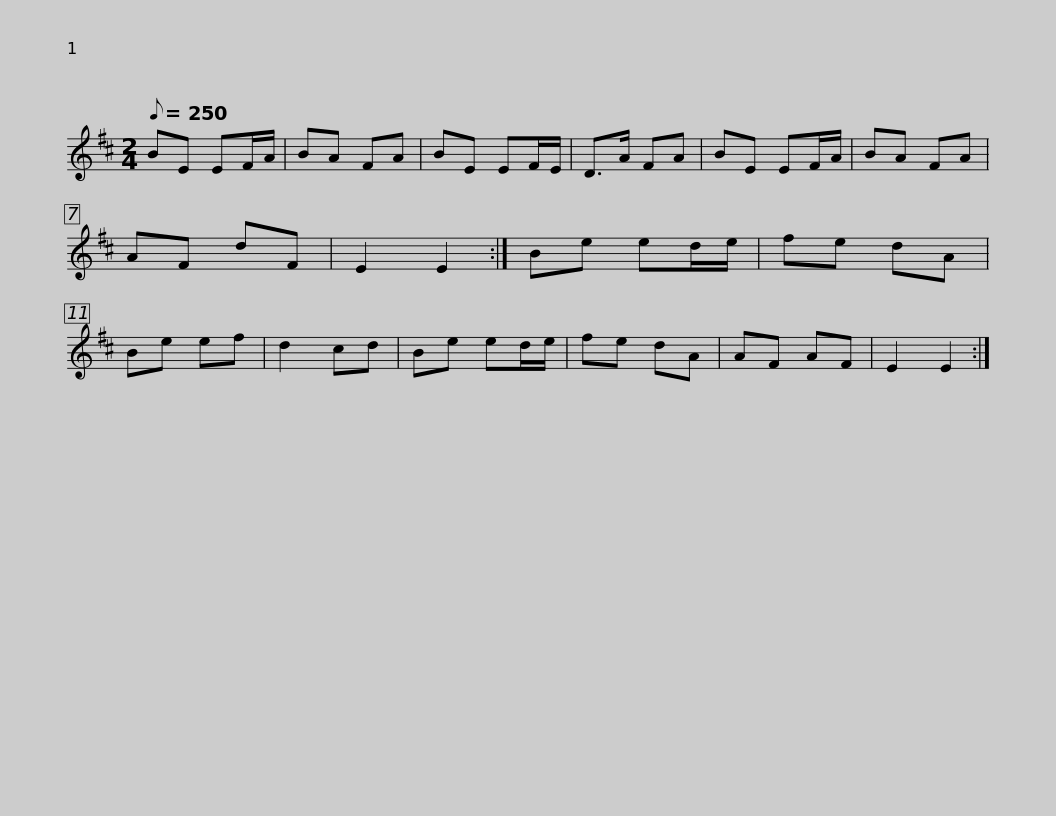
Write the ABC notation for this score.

X:1
L:1/8
Q:1/8=250
M:2/4
I:linebreak $
K:D
V:1 treble
V:1
 BE EF/A/ | BA FA | BE EF/E/ | D>A FA | BE EF/A/ | %5
 BA FA | AF dF | E2 E2 :| Be ed/e/ | fe dA |$ %10
 Be ef | d2 cd | Be ed/e/ | fe dA | AF AF | %15
 E2 E2 :| %16
